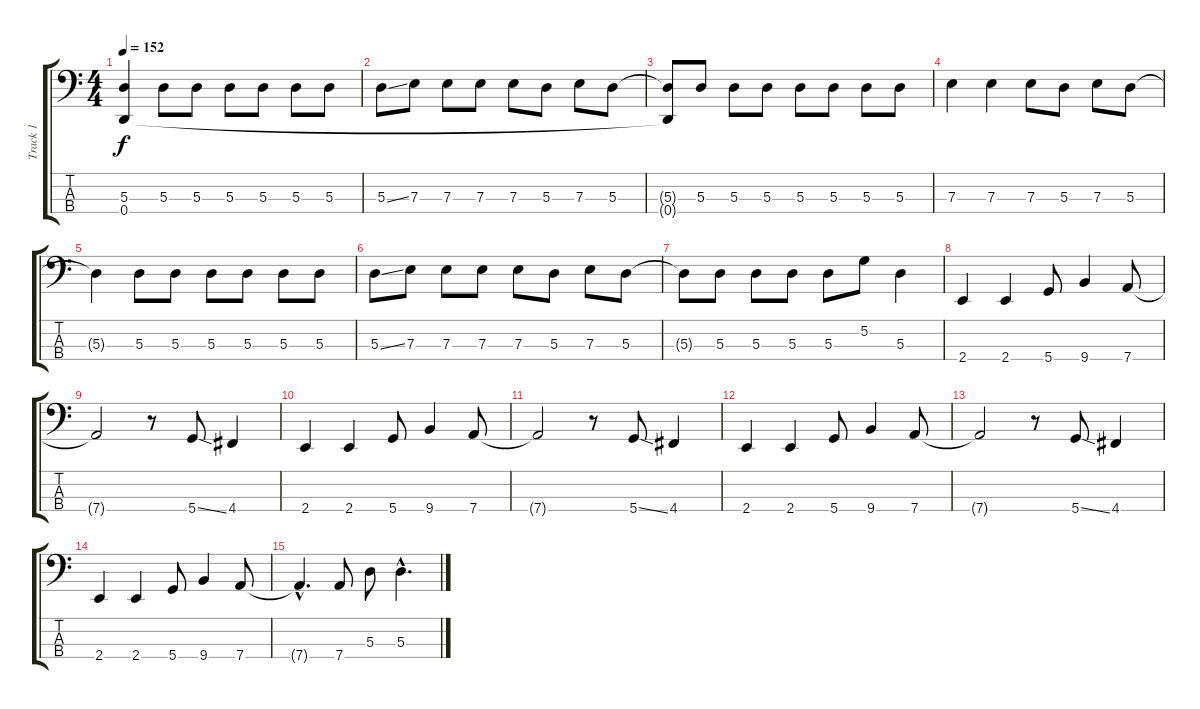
\track ("Track 1" "Track 1") {instrument electricbasspick}
\staff {score tabs}
\tuning (G2 D2 A1 D1) {hide}
\ts (4 4)
\tempo 152
\clef f4
\ks c
(5.3{t} 0.4).4{dy f} 5.3.8 5.3.8 5.3.8 5.3.8 5.3.8 5.3.8 |
5.3{ss}.8 7.3.8 7.3.8 7.3.8 7.3.8 5.3.8 7.3.8 5.3.8 |
(5.3{t} 0.4{t}).8 5.3.8 5.3.8 5.3.8 5.3.8 5.3.8 5.3.8 5.3.8 |
7.3.4 7.3.4 7.3.8 5.3.8 7.3.8 5.3.8 |
5.3{t}.4 5.3.8 5.3.8 5.3.8 5.3.8 5.3.8 5.3.8 |
5.3{ss}.8 7.3.8 7.3.8 7.3.8 7.3.8 5.3.8 7.3.8 5.3.8 |
5.3{t}.8 5.3.8 5.3.8 5.3.8 5.3.8 5.2.8 5.3.4 |
2.4.4 2.4.4 5.4.8 9.4.4 7.4.8 |
7.4{t}.2 r.8 5.4{ss}.8 4.4.4 |
2.4.4 2.4.4 5.4.8 9.4.4 7.4.8 |
7.4{t}.2 r.8 5.4{ss}.8 4.4.4 |
2.4.4 2.4.4 5.4.8 9.4.4 7.4.8 |
7.4{t}.2 r.8 5.4{ss}.8 4.4.4 |
2.4.4 2.4.4 5.4.8 9.4.4 7.4.8 |
7.4{hac t}.4{d} 7.4.8 5.3.8 5.3{hac}.4{d}
